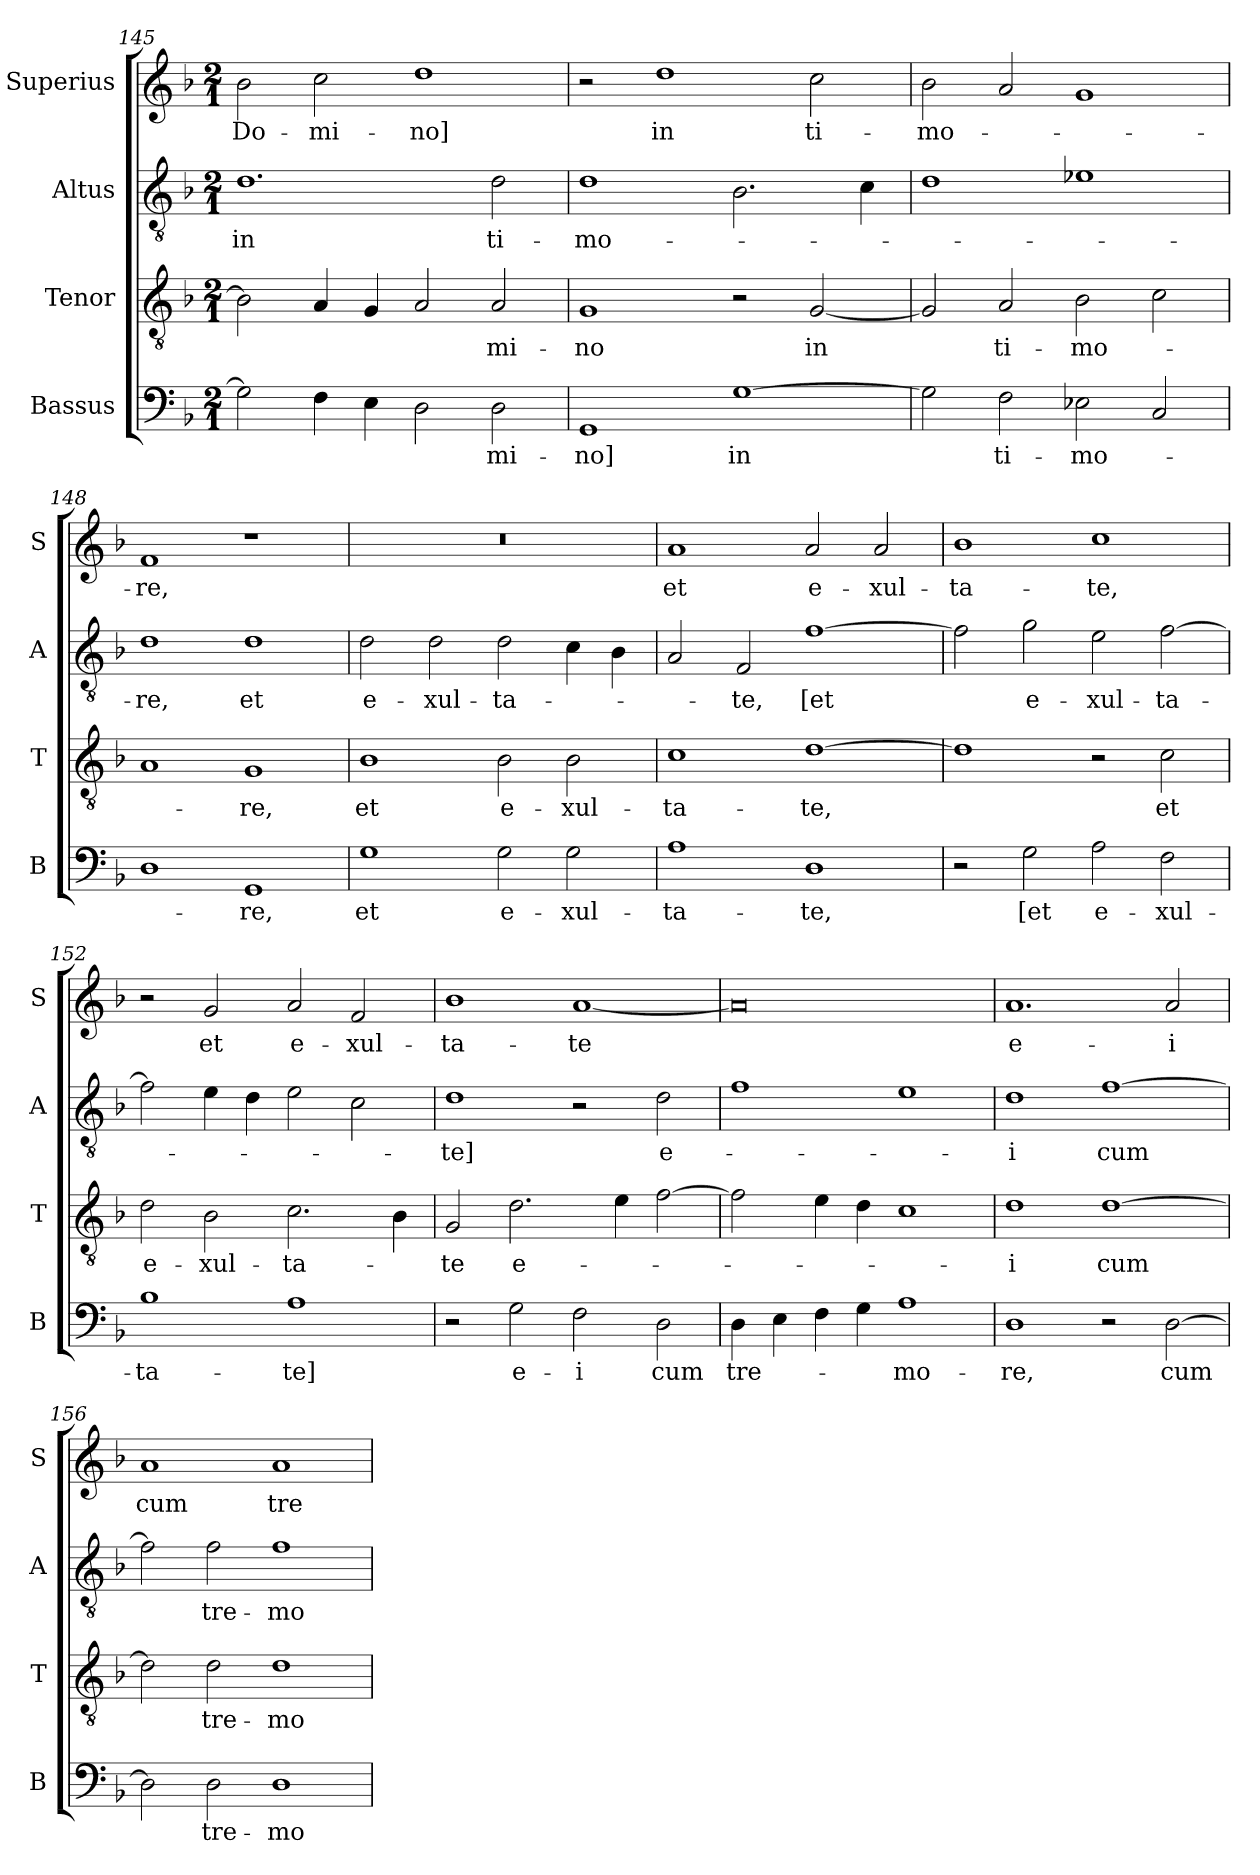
**kern	**text	**kern	**text	**kern	**text	**kern	**text
*part4	*part4	*part3	*part3	*part2	*part2	*part1	*part1
*staff4	*staff4	*staff3	*staff3	*staff2	*staff2	*staff1	*staff1
*I"Bassus	*	*I"Tenor	*	*I"Altus	*	*I"Superius	*
*I'B	*	*I'T	*	*I'A	*	*I'S	*
*clefF4	*	*clefGv2	*	*clefGv2	*	*clefG2	*
*k[b-]	*	*k[b-]	*	*k[b-]	*	*k[b-]	*
*F:	*	*F:	*	*F:	*	*F:	*
*M2/1	*	*M2/1	*	*M2/1	*	*M2/1	*
=145	=145	=145	=145	=145	=145	=145	=145
2G]	.	2B-]	.	1.d	in	2b-	Do-
4F	.	4A	.	.	.	2cc	-mi-
4E	.	4G	.	.	.	.	.
2D	.	2A	.	.	.	1dd	-no]
2D	-mi-	2A	-mi-	2d	ti-	.	.
=146	=146	=146	=146	=146	=146	=146	=146
1GG	-no]	1G	-no	1d	-mo-	2r	.
.	.	.	.	.	.	1dd	in
[1G	in	2r	.	2.B-	.	.	.
.	.	[2G	in	.	.	2cc	ti-
.	.	.	.	4c	.	.	.
=147	=147	=147	=147	=147	=147	=147	=147
2G]	.	2G]	.	1d	.	2b-	-mo-
2F	ti-	2A	ti-	.	.	2a	.
2E-X	-mo-	2B-	-mo-	1e-X	.	1g	.
2C	.	2c	.	.	.	.	.
=148	=148	=148	=148	=148	=148	=148	=148
1D	.	1A	.	1d	-re,	1f	-re,
1GG	-re,	1G	-re,	1d	et	1r	.
=149	=149	=149	=149	=149	=149	=149	=149
1G	et	1B-	et	2d	e-	0r	.
.	.	.	.	2d	-xul-	.	.
2G	e-	2B-	e-	2d	-ta-	.	.
2G	-xul-	2B-	-xul-	4c	.	.	.
.	.	.	.	4B-	.	.	.
=150	=150	=150	=150	=150	=150	=150	=150
1A	-ta-	1c	-ta-	2A	.	1a	et
.	.	.	.	2F	-te,	.	.
1D	-te,	[1d	-te,	[1f	[et	2a	e-
.	.	.	.	.	.	2a	-xul-
=151	=151	=151	=151	=151	=151	=151	=151
2r	.	1d]	.	2f]	.	1b-	-ta-
2G	[et	.	.	2g	e-	.	.
2A	e-	2r	.	2e	-xul-	1cc	-te,
2F	-xul-	2c	et	[2f	-ta-	.	.
=152	=152	=152	=152	=152	=152	=152	=152
1B-	-ta-	2d	e-	2f]	.	2r	.
.	.	2B-	-xul-	4e	.	2g	et
.	.	.	.	4d	.	.	.
1A	-te]	2.c	-ta-	2e	.	2a	e-
.	.	.	.	2c	.	2f	-xul-
.	.	4B-	.	.	.	.	.
=153	=153	=153	=153	=153	=153	=153	=153
2r	.	2G	-te	1d	-te]	1b-	-ta-
2G	e-	2.d	e-	.	.	.	.
2F	-i	.	.	2r	.	[1a	-te
.	.	4e	.	.	.	.	.
2D	cum	[2f	.	2d	e-	.	.
=154	=154	=154	=154	=154	=154	=154	=154
4D	tre-	2f]	.	1f	.	0a]	.
4E	.	.	.	.	.	.	.
4F	.	4e	.	.	.	.	.
4G	.	4d	.	.	.	.	.
1A	-mo-	1c	.	1e	.	.	.
=155	=155	=155	=155	=155	=155	=155	=155
1D	-re,	1d	-i	1d	-i	1.a	e-
2r	.	[1d	cum	[1f	cum	.	.
[2D	cum	.	.	.	.	2a	-i
=156	=156	=156	=156	=156	=156	=156	=156
2D]	.	2d]	.	2f]	.	1a	cum
2D	tre-	2d	tre-	2f	tre-	.	.
1D	-mo-	1d	-mo-	1f	-mo-	1a	tre-
=	=	=	=	=	=	=	=
*-	*-	*-	*-	*-	*-	*-	*-
